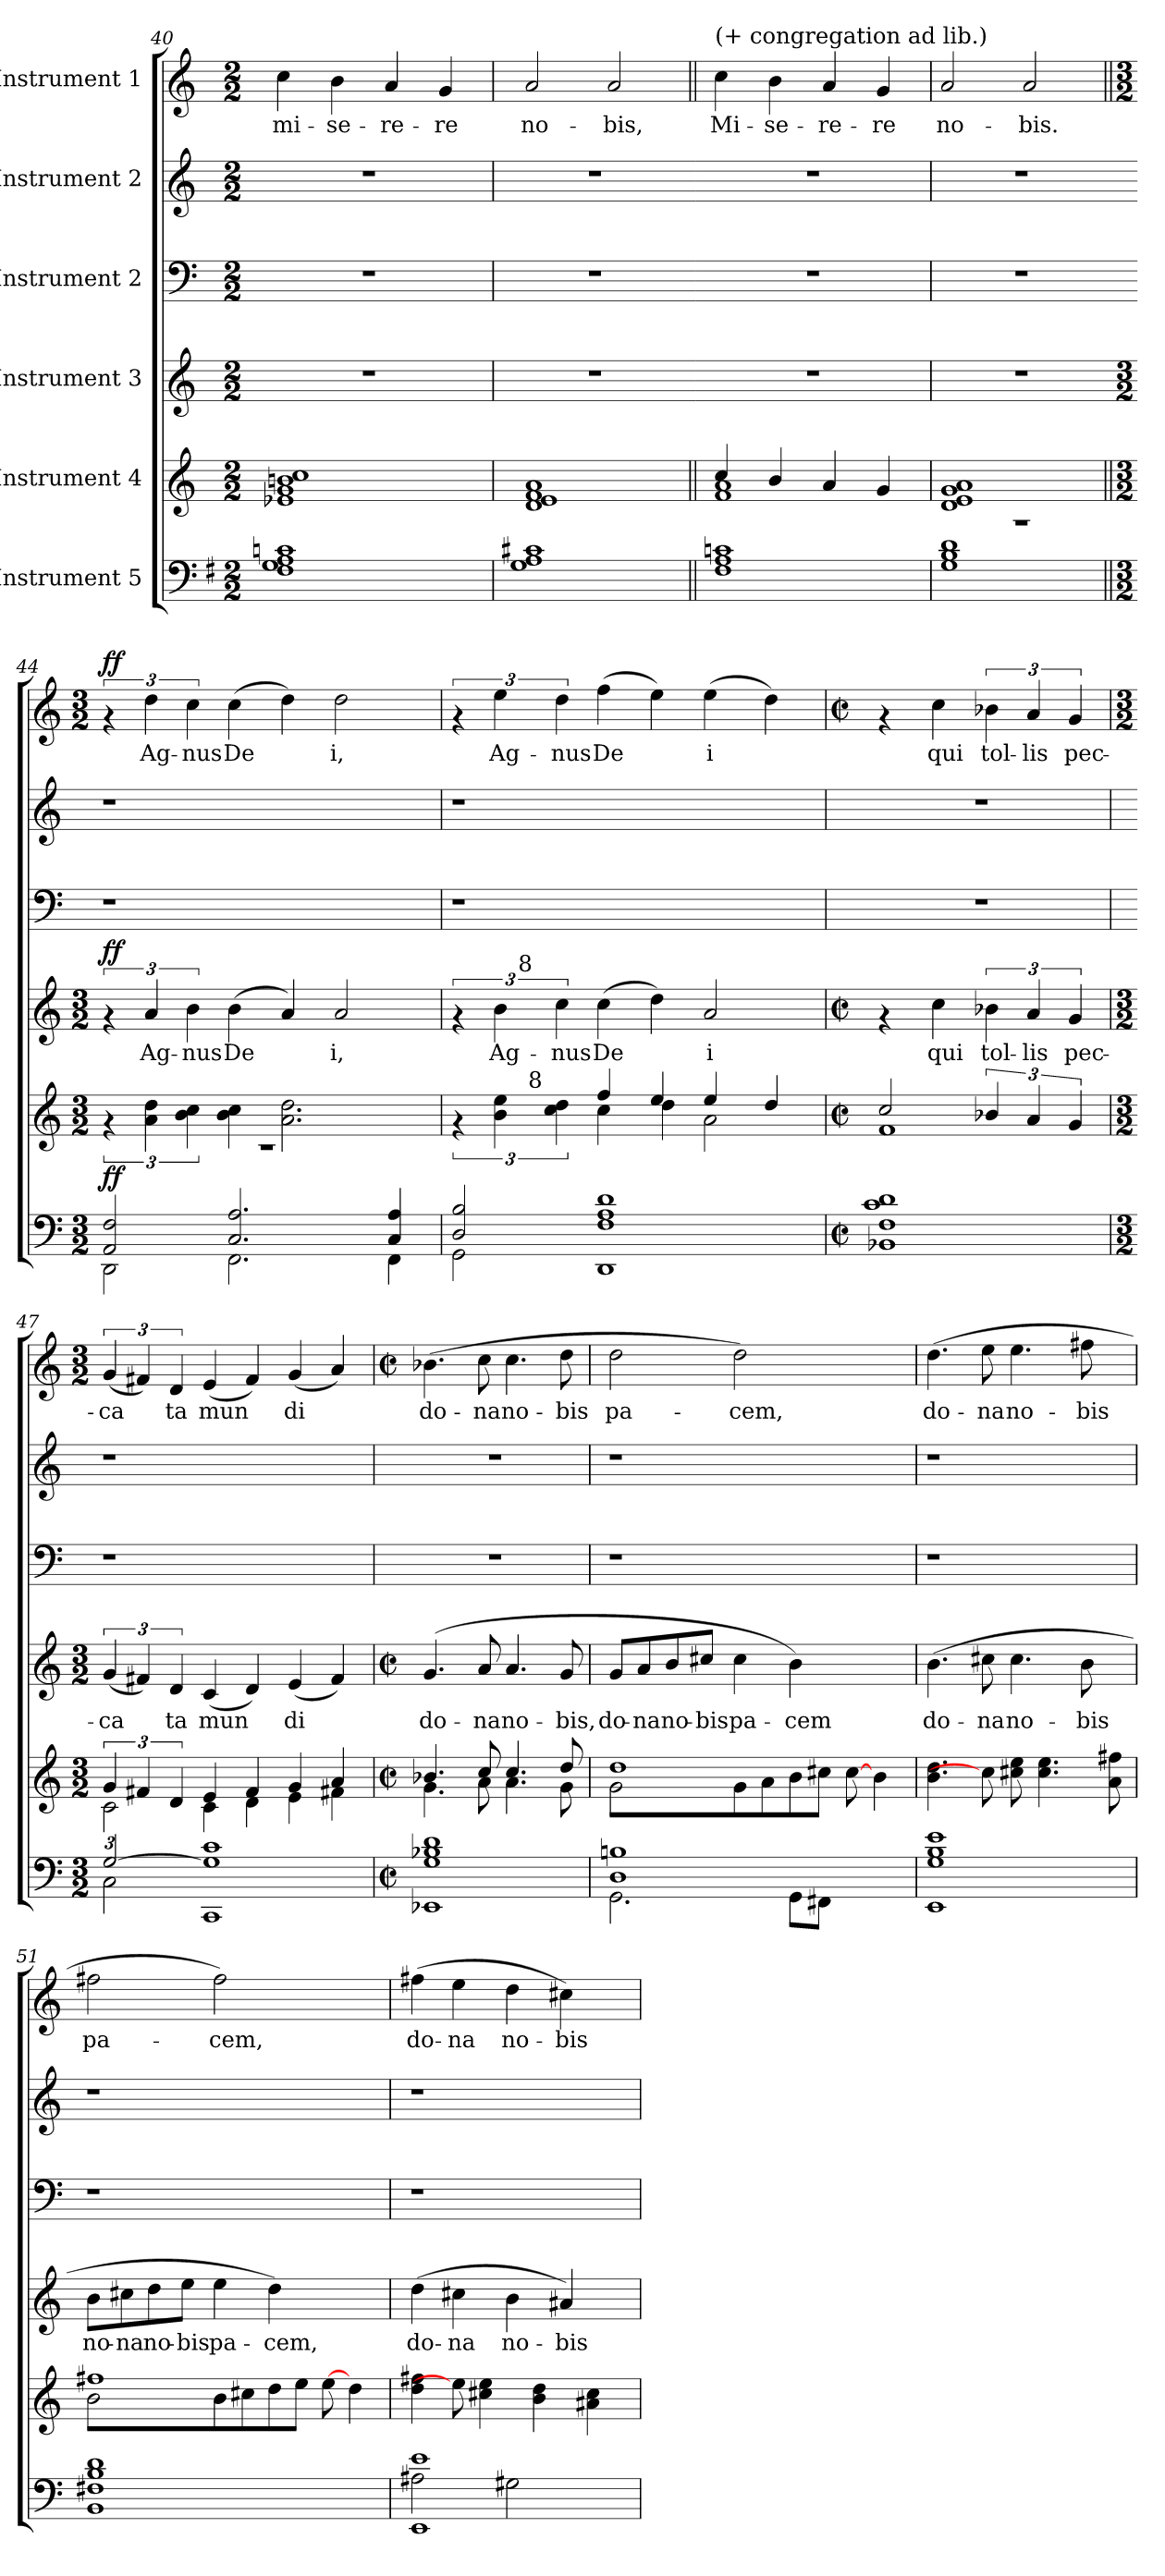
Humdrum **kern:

**kern	**dynam	**kern	**kern	**text	**dynam	**kern	**kern	**kern	**text	**dynam
*part6	*part6	*part5	*part4	*part4	*part4	*part3	*part2	*part1	*part1	*part1
*staff6	*staff6	*staff5	*staff4	*staff4	*staff4	*staff3	*staff2	*staff1	*staff1	*staff1
*I"Instrument 5	*	*I"Instrument 4	*I"Instrument 3	*	*	*I"Instrument 2	*I"Instrument 2	*I"Instrument 1	*	*
*clefF4	*	*clefG2	*clefG2	*	*	*clefF4	*clefG2	*clefG2	*	*
*k[f#]	*	*k[]	*k[]	*	*	*k[]	*k[]	*k[]	*	*
*G:	*	*C:	*C:	*	*	*C:	*C:	*C:	*	*
*M2/2	*	*M2/2	*M2/2	*	*	*M2/2	*M2/2	*M2/2	*	*
=40	=40	=40	=40	=40	=40	=40	=40	=40	=40	=40
!	!	!	!	!	!	!	!	!	!LO:LY:b:cj	!
1cn 1A 1G 1F#	.	1bn 1g 1e-X 1cc	1r	.	.	1r	1r	4cc\	mi-	.
!	!	!	!	!	!	!	!	!	!LO:LY:b:cj	!
.	.	.	.	.	.	.	.	4b\	-se-	.
!	!	!	!	!	!	!	!	!	!LO:LY:b:cj	!
.	.	.	.	.	.	.	.	4a/	-re-	.
!	!	!	!	!	!	!	!	!	!LO:LY:b:cj	!
.	.	.	.	.	.	.	.	4g/	-re	.
=41	=41	=41	=41	=41	=41	=41	=41	=41	=41	=41
!	!	!	!	!	!	!	!	!	!LO:LY:b:cj	!
1c#X 1G 1A	.	1a 1f 1d 1e	1r	.	.	1r	1r	2a/	no-	.
!	!	!	!	!	!	!	!	!	!LO:LY:b:cj	!
.	.	.	.	.	.	.	.	2a/	-bis,	.
=42||	=42||	=42||	=42||	=42||	=42||	=42	=42	=42||	=42||	=42||
*	*	*^	*	*	*	*	*	*	*	*
!	!	!	!	!	!	!	!	!	!LO:TX:a:t=(+ congregation ad lib.)	!	!
!	!	!	!	!	!	!	!	!	!	!LO:LY:b:cj	!
1cn 1A 1F#	.	4cc/	1a 1f	1r	.	.	1r	1r	4cc\	Mi-	.
!	!	!	!	!	!	!	!	!	!	!LO:LY:b:cj	!
.	.	4b/	.	.	.	.	.	.	4b\	-se-	.
!	!	!	!	!	!	!	!	!	!	!LO:LY:b:cj	!
.	.	4a/	.	.	.	.	.	.	4a/	-re-	.
!	!	!	!	!	!	!	!	!	!	!LO:LY:b:cj	!
.	.	4g/	.	.	.	.	.	.	4g/	-re	.
=43	=43	=43	=43	=43	=43	=43	=43	=43	=43	=43	=43
!	!	!	!	!	!	!	!	!	!	!LO:LY:b:cj	!
1d 1B 1G	.	1a 1g 1d 1e	1r	1r	.	.	1r	1r	2a/	no-	.
!	!	!	!	!	!	!	!	!	!	!LO:LY:b:cj	!
.	.	.	.	.	.	.	.	.	2a/	-bis.	.
!!LO:LB:g=z
=44||	=44||	=44||	=44||	=44||	=44||	=44||	=44	=44	=44||	=44||	=44||
*k[]	*	*	*	*	*	*	*	*	*	*	*
*C:	*	*	*	*	*	*	*	*	*	*	*
*M3/2	*	*M3/2	*	*M3/2	*	*	*	*	*M3/2	*	*
*^	*	*	*	*	*	*	*	*	*	*	*
!	!	!LO:DY:a	!	!	!	!	!LO:DY:b	!	!	!	!	!LO:DY:a
2F/ 2AA/	2DD\	ff	6rf	1.r	6rf	.	ff	1r	1r	6rf	.	ff
!	!	!	!	!	!	!LO:LY:b:cj	!	!	!	!	!LO:LY:b:cj	!
.	.	.	6dd\ 6a\	.	6a>/	Ag-	.	.	.	6dd\	Ag-	.
!	!	!	!	!	!	!LO:LY:b:cj	!	!	!	!	!LO:LY:b:cj	!
.	.	.	6b\ 6cc\	.	6b\	-nus	.	.	.	6cc\	-nus	.
!	!	!	!	!	!	!LO:LY:b:cj	!	!	!	!	!LO:LY:b:cj	!
2.A/ 2.C/	2.FF\	.	4b\ 4cc\	.	(>4b\	De-	.	.	.	(>4cc\	De-	.
!	!	!	!	!	!	!LO:LY:b:cj	!	!	!	!	!LO:LY:b:cj	!
.	.	.	2.dd\ 2.a\	.	4a/)	--	.	.	.	4dd\)	--	.
!	!	!	!	!	!	!LO:LY:b:cj	!	!	!	!	!LO:LY:b:cj	!
.	.	.	.	.	2a/	-i,	.	2ryy	2ryy	2dd\	-i,	.
4A/ 4C/	4FF\	.	.	.	.	.	.	.	.	.	.	.
=45	=45	=45	=45	=45	=45	=45	=45	=45	=45	=45	=45	=45
*	*	*	*	*^	*^	*	*	*	*	*	*	*
2B/ 2D/	2GG\	.	2ryy	6rf	4ryy	6rf	8...ryy	.	.	1r	1r	6rf	.	.
!	!	!	!	!	!	!	!	!LO:LY:b:cj	!	!	!	!	!LO:LY:b:cj	!
.	.	.	.	6ee\ 6b\	.	6b\	.	Ag-	.	.	.	6ee\	Ag-	.
!	!	!	!	!	!	!	!LO:TX:a:t=8	!	!	!	!	!	!	!
.	.	.	.	.	.	.	1ryy	.	.	.	.	.	.	.
!	!	!	!	!	!LO:TX:a:t=8	!	!	!	!	!	!	!	!	!
.	.	.	.	.	1ryy	.	.	.	.	.	.	.	.	.
!	!	!	!	!	!	!	!	!LO:LY:b:cj	!	!	!	!	!LO:LY:b:cj	!
.	.	.	.	6cc\ 6dd\	.	6cc\	.	-nus	.	.	.	6dd\	-nus	.
!	!	!	!	!	!	!	!	!LO:LY:b:cj	!	!	!	!	!LO:LY:b:cj	!
1d 1A 1F	1DD	.	4ff/	4cc\	.	(>4cc\	.	De-	.	.	.	(>4ff\	De-	.
!	!	!	!	!	!	!	!	!LO:LY:b:cj	!	!	!	!	!LO:LY:b:cj	!
.	.	.	4ee/	4dd\	.	4dd\)	.	--	.	.	.	4ee\)	--	.
!	!	!	!	!	!	!	!	!LO:LY:b:cj	!	!	!	!	!LO:LY:b:cj	!
.	.	.	4ee/	2a\	.	2a/	.	-i	.	2ryy	2ryy	(>4ee\	-i	.
.	.	.	.	.	.	.	4ryy	.	.	.	.	.	.	.
!	!	!	!	!	!	!	!	!	!	!	!	!	!LO:LY:b:cj	!
.	.	.	4dd/	.	4ryy	.	.	.	.	.	.	4dd\)	.	.
.	.	.	.	.	.	.	64ryy	.	.	.	.	.	.	.
*v	*v	*	*	*	*	*v	*v	*	*	*	*	*	*	*
*	*	*v	*v	*v	*	*	*	*	*	*	*	*
=46	=46	=46	=46	=46	=46	=46	=46	=46	=46	=46
*M2/2	*	*M2/2	*M2/2	*	*	*	*	*M2/2	*	*
*met(c|)	*	*met(c|)	*met(c|)	*	*	*	*	*met(c|)	*	*
*	*	*^	*	*	*	*	*	*	*	*
1c 1F 1BB-X 1d	.	2cc/	1f	4rf	.	.	1r	1r	4rf	.	.
!	!	!	!	!	!LO:LY:b:cj	!	!	!	!	!LO:LY:b:cj	!
.	.	.	.	4cc\	qui	.	.	.	4cc\	qui	.
!	!	!	!	!	!LO:LY:b:cj	!	!	!	!	!LO:LY:b:cj	!
.	.	6b-X/	.	6b-X\	tol-	.	.	.	6b-X\	tol-	.
*	*	*	*	*Xbrackettup	*	*	*	*	*	*	*
!	!	!	!	!	!LO:LY:b:cj	!	!	!	!	!	!
*	*	*	*	*	*	*	*	*	*Xbrackettup	*	*
!	!	!	!	!	!	!	!	!	!	!LO:LY:b:cj	!
.	.	6a/	.	6a/	-lis	.	.	.	6a/	-lis	.
!	!	!	!	!	!LO:LY:b:cj	!	!	!	!	!LO:LY:b:cj	!
.	.	6g/	.	6g/	pec-	.	.	.	6g/	pec-	.
=47	=47	=47	=47	=47	=47	=47	=47	=47	=47	=47	=47
*M3/2	*	*M3/2	*	*M3/2	*	*	*	*	*M3/2	*	*
*^	*	*	*	*	*	*	*	*	*	*	*
*	*	*	*	*Xbrackettup	*brackettup	*	*	*	*	*	*	*
!	!	!	!	!	!	!LO:LY:b:cj	!	!	!	!	!	!
*	*	*	*	*	*	*	*	*	*	*brackettup	*	*
!	!	!	!	!	!	!	!	!	!	!	!LO:LY:b:cj	!
[>2G/	2C\	.	6g/	3c\	(<6g/	-ca-	.	1r	1r	(<6g/	-ca-	.
!	!	!	!	!	!	!LO:LY:b:cj	!	!	!	!	!LO:LY:b:cj	!
.	.	.	6f#X/	.	6f#X/)	--	.	.	.	6f#X/)	--	.
!	!	!	!	!	!	!LO:LY:b:cj	!	!	!	!	!LO:LY:b:cj	!
.	.	.	6d/	6ryy	6d/	-ta	.	.	.	6d/	-ta	.
!	!	!	!	!	!	!LO:LY:b:cj	!	!	!	!	!LO:LY:b:cj	!
1c 1G]	1CC	.	4e/	4c\	(<4c/	mun-	.	.	.	(<4e/	mun-	.
!	!	!	!	!	!	!LO:LY:b:cj	!	!	!	!	!LO:LY:b:cj	!
.	.	.	4f#/	4d\	4d/)	--	.	.	.	4f#/)	--	.
!	!	!	!	!	!	!LO:LY:b:cj	!	!	!	!	!LO:LY:b:cj	!
.	.	.	4g/	4e\	(<4e/	-di	.	2ryy	2ryy	(<4g/	-di	.
!	!	!	!	!	!	!LO:LY:b:cj	!	!	!	!	!LO:LY:b:cj	!
.	.	.	4a/	4f#X\	4f#/)	.	.	.	.	4a/)	.	.
*v	*v	*	*	*	*	*	*	*	*	*	*	*
!!LO:PB:g=z
=48	=48	=48	=48	=48	=48	=48	=48	=48	=48	=48	=48
*M2/2	*	*M2/2	*	*M2/2	*	*	*	*	*M2/2	*	*
*met(c|)	*	*met(c|)	*	*met(c|)	*	*	*	*	*met(c|)	*	*
!	!	!	!	!	!LO:LY:b:cj	!	!	!	!	!LO:LY:b:cj	!
1d 1B-X 1G 1EE-X	.	4.b-X/	4.g\	(>4.g/	do-	.	1r	1r	(>4.b-X\	do-	.
!	!	!	!	!	!LO:LY:b:cj	!	!	!	!	!LO:LY:b:cj	!
.	.	8cc/	8a\	8a/	-na	.	.	.	8cc\	-na	.
!	!	!	!	!	!LO:LY:b:cj	!	!	!	!	!LO:LY:b:cj	!
.	.	4.cc/	4.a\	4.a/	no-	.	.	.	4.cc\	no-	.
!	!	!	!	!	!LO:LY:b:cj	!	!	!	!	!LO:LY:b:cj	!
.	.	8dd/	8g\	8g/	-bis,	.	.	.	8dd\	-bis	.
=49	=49	=49	=49	=49	=49	=49	=49	=49	=49	=49	=49
*^	*	*	*	*	*	*	*	*	*	*	*
!	!	!	!	!	!	!LO:LY:b:cj	!	!	!	!	!LO:LY:b:cj	!
1Bn 1D	2.GG\	.	1dd	2g\	8g/L	do-	.	1r	1r	2dd\	pa-	.
!	!	!	!	!	!	!LO:LY:b:cj	!	!	!	!	!	!
.	.	.	.	.	8a/	-na	.	.	.	.	.	.
!	!	!	!	!	!	!LO:LY:b:cj	!	!	!	!	!	!
.	.	.	.	.	8b/	no-	.	.	.	.	.	.
!	!	!	!	!	!	!LO:LY:b:cj	!	!	!	!	!	!
.	.	.	.	.	8cc#X/J	-bis	.	.	.	.	.	.
!	!	!	!	!	!	!LO:LY:b:cj	!	!	!	!	!LO:LY:b:cj	!
.	.	.	.	8g\	4cc#\	pa-	.	.	.	2dd\)	-cem,	.
.	.	.	.	8a\	.	.	.	.	.	.	.	.
!	!	!	!	!	!	!LO:LY:b:cj	!	!	!	!	!	!
.	8GG\L	.	.	8b\	4b\)	-cem	.	.	.	.	.	.
.	8FF#X\J	.	.	8cc#X\J	.	.	.	.	.	.	.	.
4.ryy	4.ryy	.	[8cc#\	4.ryy	4.ryy	.	.	4.ryy	4.ryy	4.ryy	.	.
.	.	.	4b\	.	.	.	.	.	.	.	.	.
*v	*v	*	*	*	*	*	*	*	*	*	*	*
*	*	*v	*v	*	*	*	*	*	*	*	*
=50	=50	=50	=50	=50	=50	=50	=50	=50	=50	=50
!	!	!	!	!LO:LY:b:cj	!	!	!	!	!LO:LY:b:cj	!
1e 1B 1G 1EE	.	4.dd\ 4.b\	(>4.b\	do-	.	1r	1r	(>4.dd\	do-	.
!	!	!	!	!LO:LY:b:cj	!	!	!	!	!LO:LY:b:cj	!
.	.	8cc#\]	8cc#X\	-na	.	.	.	8ee\	-na	.
!	!	!	!	!LO:LY:b:cj	!	!	!	!	!LO:LY:b:cj	!
.	.	8ee\ 8cc#X\	4.cc#\	no-	.	.	.	4.ee\	no-	.
.	.	4.ee\ 4.cc#\	.	.	.	.	.	.	.	.
!	!	!	!	!LO:LY:b:cj	!	!	!	!	!LO:LY:b:cj	!
.	.	.	8b\	-bis	.	.	.	8ff#X\	-bis	.
8ryy	.	8ff#X\ 8a\	8ryy	.	.	8ryy	8ryy	8ryy	.	.
=51	=51	=51	=51	=51	=51	=51	=51	=51	=51	=51
*	*	*^	*	*	*	*	*	*	*	*
!	!	!	!	!	!LO:LY:b:cj	!	!	!	!	!LO:LY:b:cj	!
1d 1B 1F#X 1BB	.	1ff#X	2b\	8b\L	no-	.	1r	1r	2ff#X\	pa-	.
!	!	!	!	!	!LO:LY:b:cj	!	!	!	!	!	!
.	.	.	.	8cc#X\	-na	.	.	.	.	.	.
!	!	!	!	!	!LO:LY:b:cj	!	!	!	!	!	!
.	.	.	.	8dd\	no-	.	.	.	.	.	.
!	!	!	!	!	!LO:LY:b:cj	!	!	!	!	!	!
.	.	.	.	8ee\J	-bis	.	.	.	.	.	.
!	!	!	!	!	!LO:LY:b:cj	!	!	!	!	!LO:LY:b:cj	!
.	.	.	8b\	4ee\	pa-	.	.	.	2ff#\)	-cem,	.
.	.	.	8cc#X\	.	.	.	.	.	.	.	.
!	!	!	!	!	!LO:LY:b:cj	!	!	!	!	!	!
.	.	.	8dd\	4dd\)	-cem,	.	.	.	.	.	.
.	.	.	8ee\J	.	.	.	.	.	.	.	.
4.ryy	.	[8ee\	4.ryy	4.ryy	.	.	4.ryy	4.ryy	4.ryy	.	.
.	.	4dd\	.	.	.	.	.	.	.	.	.
*	*	*v	*v	*	*	*	*	*	*	*	*
=52	=52	=52	=52	=52	=52	=52	=52	=52	=52	=52
*^	*	*	*	*	*	*	*	*	*	*
!	!	!	!	!	!LO:LY:b:cj	!	!	!	!	!LO:LY:b:cj	!
1e 1EE	2A#X\	.	4ff#X\ 4dd\	(>4dd\	do-	.	1r	1r	(>4ff#X\	do-	.
!	!	!	!	!	!LO:LY:b:cj	!	!	!	!	!LO:LY:b:cj	!
.	.	.	8ee\]	4cc#X\	-na	.	.	.	4ee\	-na	.
.	.	.	4ee\ 4cc#X\	.	.	.	.	.	.	.	.
!	!	!	!	!	!LO:LY:b:cj	!	!	!	!	!LO:LY:b:cj	!
.	2G#X\	.	.	4b\	no-	.	.	.	4dd\	no-	.
.	.	.	4dd\ 4b\	.	.	.	.	.	.	.	.
!	!	!	!	!	!LO:LY:b:cj	!	!	!	!	!LO:LY:b:cj	!
.	.	.	.	4a#X/)	-bis	.	.	.	4cc#X\)	-bis	.
.	.	.	4cc#\ 4a#X\	.	.	.	.	.	.	.	.
8ryy	8ryy	.	.	8ryy	.	.	8ryy	8ryy	8ryy	.	.
*v	*v	*	*	*	*	*	*	*	*	*	*
=	=	=	=	=	=	=	=	=	=	=
*-	*-	*-	*-	*-	*-	*-	*-	*-	*-	*-
